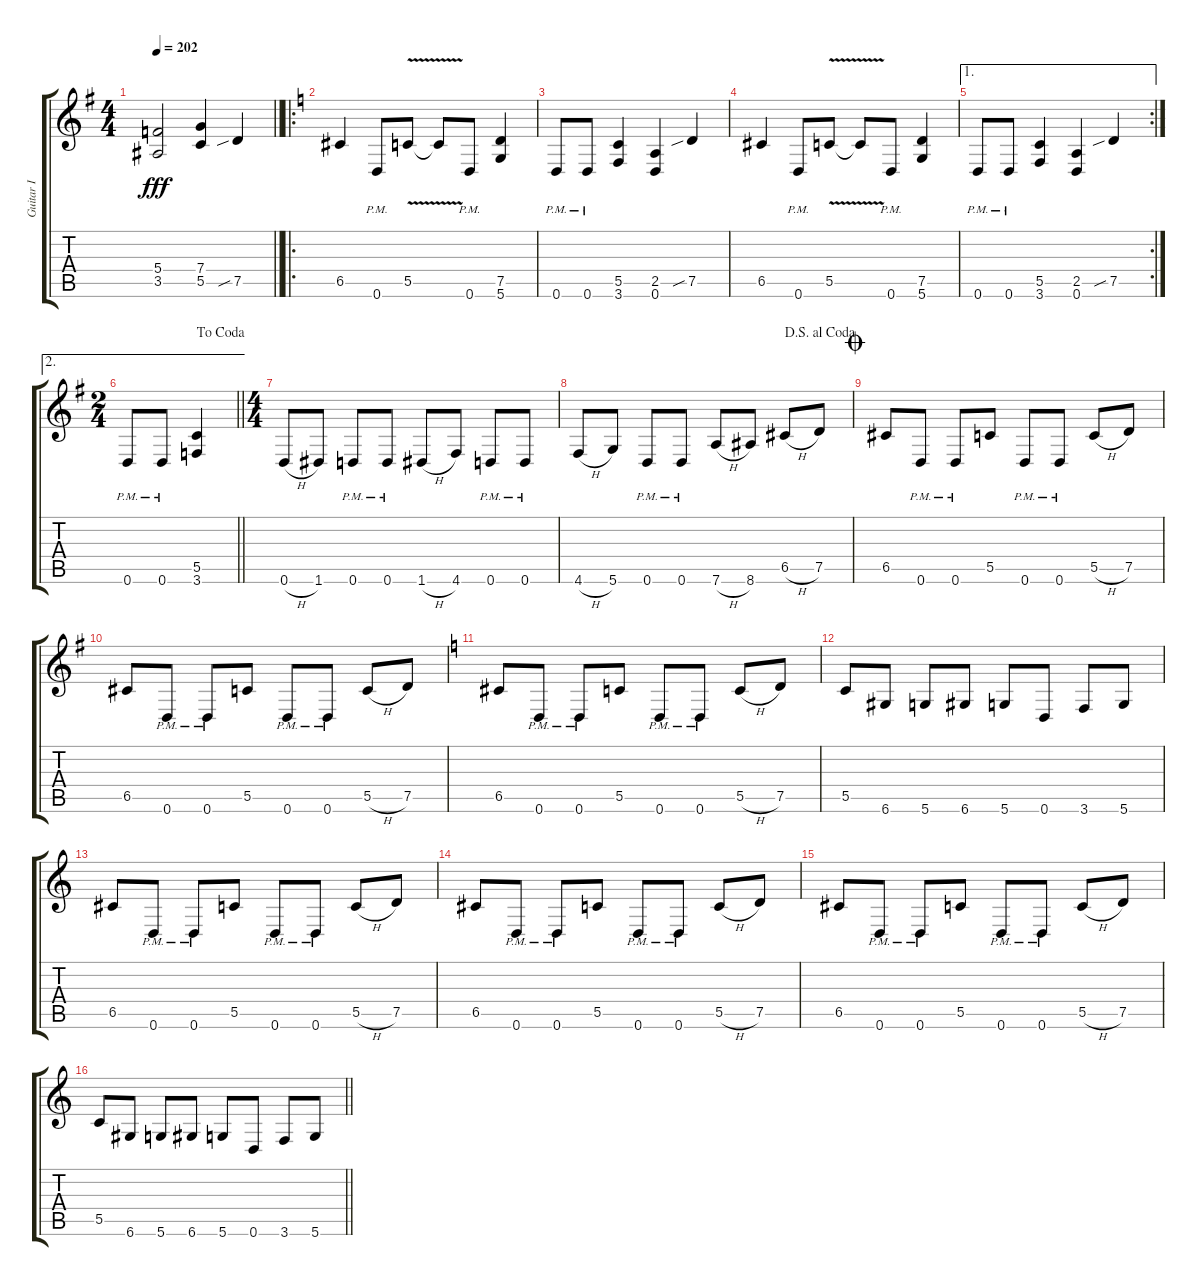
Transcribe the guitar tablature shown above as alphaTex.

\track ("Guitar I" "Guitar I") {instrument distortionguitar}
\staff {score tabs}
\tuning (D4 A3 F3 C3 G2 D2) {hide}
\ts (4 4)
\tempo 202
\clef g2
\barLineRight lightlight
\ks g
(5.4 3.5).2{dy fff} (7.4 5.5).4 7.5{sib}.4 |
\ro
\ks c
6.5.4 0.6{pm}.8 5.5{v}.8 5.5{v t}.8 0.6{pm}.8 (7.5 5.6).4 |
0.6{pm}.8 0.6{pm}.8 (5.5 3.6).4 (2.5 0.6).4 7.5{sib}.4 |
6.5.4 0.6{pm}.8 5.5{v}.8 5.5{v t}.8 0.6{pm}.8 (7.5 5.6).4 |
\ae 1
\rc 2
0.6{pm}.8 0.6{pm}.8 (5.5 3.6).4 (2.5 0.6).4 7.5{sib}.4 |
\ae 2
\ts (2 4)
\jump dacoda
\barLineRight lightlight
\ks g
0.6{pm}.8 0.6{pm}.8 (5.5 3.6).4 |
\ts (4 4)
0.6{h}.8 1.6.8 0.6{pm}.8 0.6{pm}.8 1.6{h}.8 4.6.8 0.6{pm}.8 0.6{pm}.8 |
\jump dalsegnoalcoda
4.6{h}.8 5.6.8 0.6{pm}.8 0.6{pm}.8 7.6{h}.8 8.6.8 6.5{h}.8 7.5.8 |
\jump coda
6.5.8 0.6{pm}.8 0.6{pm}.8 5.5.8 0.6{pm}.8 0.6{pm}.8 5.5{h}.8 7.5.8 |
6.5.8 0.6{pm}.8 0.6{pm}.8 5.5.8 0.6{pm}.8 0.6{pm}.8 5.5{h}.8 7.5.8 |
\ks c
6.5.8 0.6{pm}.8 0.6{pm}.8 5.5.8 0.6{pm}.8 0.6{pm}.8 5.5{h}.8 7.5.8 |
5.5.8 6.6.8 5.6.8 6.6.8 5.6.8 0.6.8 3.6.8 5.6.8 |
6.5.8 0.6{pm}.8 0.6{pm}.8 5.5.8 0.6{pm}.8 0.6{pm}.8 5.5{h}.8 7.5.8 |
6.5.8 0.6{pm}.8 0.6{pm}.8 5.5.8 0.6{pm}.8 0.6{pm}.8 5.5{h}.8 7.5.8 |
6.5.8 0.6{pm}.8 0.6{pm}.8 5.5.8 0.6{pm}.8 0.6{pm}.8 5.5{h}.8 7.5.8 |
\barLineRight lightlight
5.5.8 6.6.8 5.6.8 6.6.8 5.6.8 0.6.8 3.6.8 5.6.8
